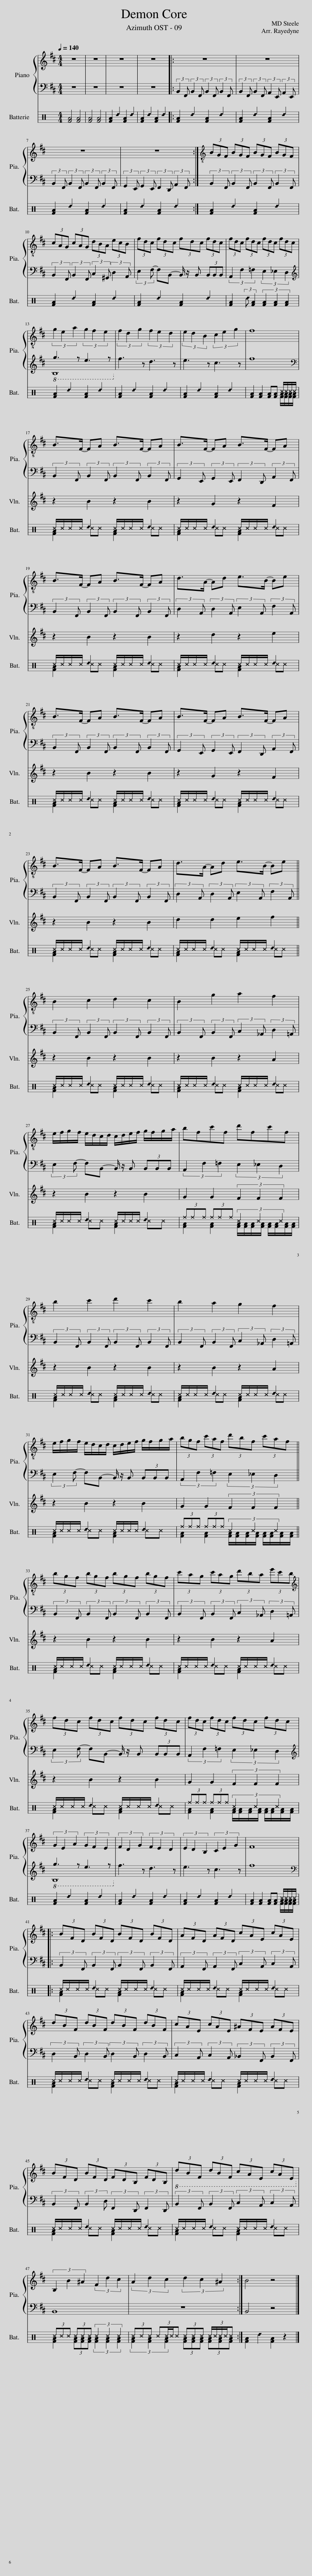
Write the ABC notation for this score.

X:1
%%score { 1 | ( 2 3 ) } 4 ( 5 6 )
L:1/8
Q:1/4=140
M:4/4
I:linebreak $
K:D
V:1 treble
V:2 bass
V:3 bass
V:4 treble
V:5 perc
K:none
V:6 perc
K:none
V:1
 z8 | z8 | z8 | z8 |: z8 | %5
 z8 |$ z8 | z8 :|[K:treble-8] (3BGF (3BGF (3BGF (3BGF |$ (3cAG (3cAG (3dBA (3ecB | %10
 (3fdc (3fdc (3fdc (3fdc | (3fdc (3fdc (3fdc (3fdc |$ (3g2 e2 a2 (3g2 f2 e2 | (3f2 d2 g2 (3f2 e2 d2 | (3e2 d2 B2 (3c2 e2 g2 | %15
 f8 |$ B>F- FA B>F- FA | B>F- FA B>F- FA |$ B>F- FA B>F- FA | d>A- Ad e>B- Be |$ %20
 B>F- FA B>F- FA | B>F- FA B>F- FA |$ B>F- FA B>F- FA | d>A- Ad e>B- Be ||$ B2 c2 d2 c2 | %25
 B2 g2 a2 f2 |$ e/f/g/f/ e/d/c/d/ c/d/e/f/ g/f/g/a/ | bfc'f d'fc'f |$ b2 c'2 d'2 c'2 | b2 a2 g2 f2 |$ %30
 e/f/g/f/ e/d/c/d/ c/d/e/f/ g/f/g/a/ | (3bgf (3c'af (3d'bf (3c'af ||$ (3bgf (3bgf (3bgf (3bgf | (3c'ag (3c'ag (3d'ba (3e'c'b |$[K:treble] (3fdc (3fdc (3fdc (3fdc | %35
 (3fdc (3fdc (3fdc (3fdc |$ (3G2 E2 A2 (3G2 F2 E2 | (3F2 D2 G2 (3F2 E2 D2 | (3E2 D2 B,2 (3C2 E2 G2 | F8 |:$ %40
 (3BFD (3BFD (3BFD (3BFD | (3AFD (3AFD (3cAE (3cAE |$ (3dBF (3dBF (3dBF (3dBF | (3cAE (3cAE (3^AFE (3AFE |$ (3BFD (3BFD (3FDB, (3FDB, | %45
!8vb(! (3DB,F, (3DB,F, (3CA,E, (3CA,E,!8vb)! |$ (3B,2 B2 ^A2 (3F2 d2 c2 | (3A2 d2 c2 (3d2 c2 ^A2 :| B4 z4 |] %49
V:2
 z8 | z8 | z8 | z8 |: (3:2:2B,,2 F,, (3:2:2B,,2 F,, (3:2:2B,,2 F,, (3:2:2B,,2 F,, | %5
 (3:2:2B,,2 F,, (3:2:2B,,2 F,, (3:2:2A,,2 E,, (3:2:2A,,2 E,, |$ (3:2:2B,,2 F,, (3:2:2B,,2 F,, (3:2:2B,,2 F,, (3:2:2B,,2 F,, | (3:2:2G,,2 E,, (3:2:2G,,2 E,, (3:2:2F,,2 D,, (3:2:2A,,2 F,, :| (3:2:2B,,2 F,, (3:2:2B,,2 F,, (3:2:2B,,2 F,, (3:2:2B,,2 F,, |$ (3:2:2B,,2 F,, (3:2:2B,,2 F,, (3:2:2C,2 ^G,, (3:2:2D,2 A,, | %10
 (3:2:2E,2 F,- F,B,,- B,,/ z/ B,, (3B,,B,,B,, | (3A,,2 F,2 =F,2 (3E,2 _E,2 D,2 |$[K:treble]!8vb(! G3 z E3 z!8vb)! | f3 z d3 z | e3 z c3 z | %15
 f8 |$[K:bass] (3:2:2B,,2 F,, (3:2:2B,,2 F,, (3:2:2B,,2 F,, (3:2:2B,,2 F,, | (3:2:2G,,2 E,, (3:2:2G,,2 E,, (3:2:2F,,2 D,, (3:2:2A,,2 F,, |$ (3:2:2B,,2 F,, (3:2:2B,,2 F,, (3:2:2B,,2 F,, (3:2:2B,,2 F,, | (3:2:2D,2 A,, (3:2:2D,2 A,, (3:2:2E,2 A,, (3:2:2F,2 A,, |$ %20
 (3:2:2B,,2 F,, (3:2:2B,,2 F,, (3:2:2B,,2 F,, (3:2:2B,,2 F,, | (3:2:2G,,2 E,, (3:2:2G,,2 E,, (3:2:2F,,2 D,, (3:2:2A,,2 F,, |$ (3:2:2B,,2 F,, (3:2:2B,,2 F,, (3:2:2B,,2 F,, (3:2:2B,,2 F,, | (3:2:2D,2 A,, (3:2:2D,2 A,, (3:2:2E,2 A,, (3:2:2F,2 A,, ||$ (3:2:2B,,2 F,, (3:2:2B,,2 F,, (3:2:2B,,2 F,, (3:2:2B,,2 F,, | %25
 (3:2:2B,,2 F,, (3:2:2B,,2 F,, (3:2:2C,2 _A,, (3:2:2D,2 =A,, |$ (3:2:2E,2 F,- F,B,,- B,,/ z/ B,, (3B,,B,,B,, | (3A,,2 F,2 =F,2 (3E,2 _E,2 D,2 |$ (3:2:2B,,2 F,, (3:2:2B,,2 F,, (3:2:2B,,2 F,, (3:2:2B,,2 F,, | (3:2:2B,,2 F,, (3:2:2B,,2 F,, (3:2:2C,2 _A,, (3:2:2D,2 =A,, |$ %30
 (3:2:2E,2 F,- F,B,,- B,,/ z/ B,, (3B,,B,,B,, | (3A,,2 F,2 =F,2 (3E,2 _E,2 D,2 ||$ (3:2:2B,,2 F,, (3:2:2B,,2 F,, (3:2:2B,,2 F,, (3:2:2B,,2 F,, | (3:2:2B,,2 F,, (3:2:2B,,2 F,, (3:2:2C,2 _A,, (3:2:2D,2 =A,, |$ (3:2:2E,2 F,- F,B,,- B,,/ z/ B,, (3B,,B,,B,, | %35
 (3A,,2 F,2 =F,2 (3E,2 _E,2 D,2 |$[K:treble]!8vb(! G3 z E3 z!8vb)! | f3 z d3 z | e3 z c3 z | f8 |:$ %40
[K:bass] (3:2:2B,,2 F,, (3:2:2B,,2 F,, (3:2:2B,,2 F,, (3:2:2B,,2 F,, | (3:2:2A,,2 F,, (3:2:2A,,2 F,, (3:2:2C,2 A,, (3:2:2C,2 A,, |$ (3:2:2D,2 B,, (3:2:2D,2 B,, (3:2:2D,2 B,, (3:2:2D,2 B,, | (3:2:2C,2 A,, (3:2:2C,2 A,, (3:2:2_B,,2 F,, (3:2:2B,,2 F,, |$ (3:2:2B,,2 F,, (3:2:2B,,2 D, (3:2:2F,,2 D,, (3:2:2F,,2 D,, | %45
 (3:2:2B,,2 F,, (3:2:2B,,2 F,, (3:2:2C,2 A,, (3:2:2C,2 A,, |$ B,,8 | z8 :| B,,4 z4 |] %49
V:3
 x8 | x8 | x8 | x8 |: x8 | %5
 x8 |$ x8 | x8 :| x8 |$ x8 | %10
 x8 | x8 |$[K:treble]!8vb(! B,,8!8vb)! | x8 | x8 | %15
 x8 |$[K:bass] x8 | x8 |$ x8 | x8 |$ %20
 x8 | x8 |$ x8 | x8 ||$ x8 | %25
 x8 |$ x8 | x8 |$ x8 | x8 |$ %30
 x8 | x8 ||$ x8 | x8 |$ x8 | %35
 x8 |$[K:treble]!8vb(! B,,8!8vb)! | x8 | x8 | x8 |:$ %40
[K:bass] x8 | x8 |$ x8 | x8 |$ x8 | %45
 x8 |$ x8 | x8 :| x8 |] %49
V:4
 z8 | z8 | z8 | z8 |: z8 | %5
 z8 |$ z8 | z8 :| z8 |$ z8 | %10
 z8 | z8 |$ z8 | z8 | z8 | %15
 z8 |$ z2 B2 z2 B2 | z2 G2 z2 F2 |$ z2 B2 z2 B2 | z2 d2 z2 e2 |$ %20
 z2 B2 z2 B2 | z2 G2 z2 F2 |$ z2 B2 z2 B2 | d2 d2 e2 f2 ||$ z2 B2 z2 B2 | %25
 z2 B2 z2 A2 |$ z2 B2 z2 B2 | G2 G2 (3F2 F2 F2 |$ z2 B2 z2 B2 | z2 B2 z2 A2 |$ %30
 z2 B2 z2 B2 | G2 G2 (3F2 F2 F2 ||$ z2 B2 z2 B2 | z2 B2 z2 A2 |$ z2 B2 z2 B2 | %35
 G2 G2 (3F2 F2 F2 |$ z8 | z8 | z8 | z8 |:$ %40
 z8 | z8 |$ z8 | z8 |$ z8 | %45
 z8 |$ z8 | z8 :| z8 |] %49
V:5
[K:C] [FA]4 [FA]4 | [FA]4 [FA]4 | [FA]2 _d2 [FA]2 _d2 | [FA]2 _d2 [FA]2 _d2 |: [FA]2 _d2 [FA]2 _d2 | %5
 [FA]2 _d2 [FA]2 _d2 |$ [FA]2 _d2 [FA]2 _d2 | [FA]2 _d2 [FA]2 _d2 :| [FA]2 _d2 [FA]2 _d2 |$ [FA]2 _d2 [FA]2 _d2 | %10
 [FA]2 _d2 [FA]2 _d2 | [FA]2 (3:2:2_d [FA]2 (3[FA]2 [FA]2 [FA]2 |$ [FA]2 _d2 [FA]2 _d2 | [FA]2 _d2 [FA]2 _d2 | [FA]2 _d2 [FA]2 _d2 | %15
 [FA]2 [FA]2 [FA][FA] [FA]/[FA]/[FA]/[FA]/ |$ [FA]2 _d2 [FA]2 _d2 | [FA]2 _d2 [FA]2 _d2 |$ [FA]2 _d2 [FA]2 _d2 | [FA]2 _d2 [FA]2 _d2 |$ %20
 [FA]2 _d2 [FA]2 _d2 | [FA]2 _d2 [FA]2 _d2 |$ [FA]2 _d2 [FA]2 _d2 | [FA]2 _d2 [FA]2 _d2 ||$ [FA]2 _d2 [FA]2 _d2 | %25
 [FA]2 _d2 [FA]2 _d2 |$ [FA]2 _d2 [FA]2 _d2 | [FA]2 [FA]2 [FA]/[FA]/[FA]/[FA]/ [FA]/[FA]/[FA]/[FA]/ |$ [FA]2 _d2 [FA]2 _d2 | [FA]2 _d2 [FA]2 _d2 |$ %30
 [FA]2 _d2 [FA]2 _d2 | [FA]2 [FA]2 [FA]/[FA]/[FA]/[FA]/ [FA]/[FA]/[FA]/[FA]/ ||$ [FA]2 _d2 [FA]2 _d2 | [FA]2 _d2 [FA]2 _d2 |$ [FA]2 _d2 [FA]2 _d2 | %35
 [FA]2 [FA]2 [FA]/[FA]/[FA]/[FA]/ [FA]/[FA]/[FA]/[FA]/ |$ [FA]2 _d2 [FA]2 _d2 | [FA]2 _d2 [FA]2 _d2 | [FA]2 _d2 [FA]2 _d2 | [FA]2 [FA]2 [FA][FA] [FA]/[FA]/[FA]/[FA]/ |:$ %40
 [FA]2 _d2 [FA]2 _d2 | [FA]2 _d2 [FA]2 _d2 |$ [FA]2 _d2 [FA]2 _d2 | [FA]2 _d2 [FA]2 _d2 |$ [FA]2 _d2 [FA]2 _d2 | %45
 [FA]2 _d2 [FA]2 _d2 |$ [FA]2 (3[FA][FA][FA] (3[FA]2 [FA]2 [FA]2 | (3[FA]2 [FA]2 [FA]2 (3[FA][FA][FA] (3[FA][FA][FA] :| [FA]2 _d2 [FA]2 z2 |] %49
V:6
[K:C] x8 | x8 | x8 | x8 |: x8 | %5
 x8 |$ x8 | x8 :| x8 |$ x8 | %10
 x8 | x8 |$ x8 | x8 | x8 | %15
 x6 ^c/^c/^c/^c/ |$ ^c/^c/^c/^c/ ^c^c ^c/^c/^c/^c/ ^c^c | ^c/^c/^c/^c/ ^c^c ^c/^c/^c/^c/ ^c^c |$ ^c/^c/^c/^c/ ^c^c ^c/^c/^c/^c/ ^c^c | ^c/^c/^c/^c/ ^c^c ^c/^c/^c/^c/ ^c^c |$ %20
 ^c/^c/^c/^c/ ^c^c ^c/^c/^c/^c/ ^c^c | ^c/^c/^c/^c/ ^c^c ^c/^c/^c/^c/ ^c^c |$ ^c/^c/^c/^c/ ^c^c ^c/^c/^c/^c/ ^c^c | ^c/^c/^c/^c/ ^c^c ^c/^c/^c/^c/ ^c^c ||$ ^c/^c/^c/^c/ ^c^c ^c/^c/^c/^c/ ^c^c | %25
 ^c/^c/^c/^c/ ^c^c ^c/^c/^c/^c/ ^c^c |$ ^c/^c/^c/^c/ ^c^c ^c/^c/^c/^c/ ^c^c | (3^f^f^f (3^f^f^f (3^c2 ^c2 ^c2 |$ ^c/^c/^c/^c/ ^c^c ^c/^c/^c/^c/ ^c^c | ^c/^c/^c/^c/ ^c^c ^c/^c/^c/^c/ ^c^c |$ %30
 ^c/^c/^c/^c/ ^c^c ^c/^c/^c/^c/ ^c^c | (3^f^f^f (3^f^f^f (3^c2 ^c2 ^c2 ||$ ^c/^c/^c/^c/ ^c^c ^c/^c/^c/^c/ ^c^c | ^c/^c/^c/^c/ ^c^c ^c/^c/^c/^c/ ^c^c |$ ^c/^c/^c/^c/ ^c^c ^c/^c/^c/^c/ ^c^c | %35
 (3^f^f^f (3^f^f^f (3^c2 ^c2 ^c2 |$ x8 | x8 | x8 | x6 ^c/^c/^c/^c/ |:$ %40
 ^c/^c/^c/^c/ ^c^c ^c/^c/^c/^c/ ^c^c | ^c/^c/^c/^c/ ^c^c ^c/^c/^c/^c/ ^c^c |$ ^c/^c/^c/^c/ ^c^c ^c/^c/^c/^c/ ^c^c | ^c/^c/^c/^c/ ^c^c ^c/^c/^c/^c/ ^c^c |$ ^c/^c/^c/^c/ ^c^c ^c/^c/^c/^c/ ^c^c | %45
 ^c/^c/^c/^c/ ^c^c ^c/^c/^c/^c/ ^c^c |$ (3^c^c^c (3^c^c^c (3^c2 ^c2 ^c2 | (3^c^c^c (3:2:4^c^c/^c/^c (3^c^c^c (3:2:5^c/^c/^c/^c/^c :| x8 |] %49
